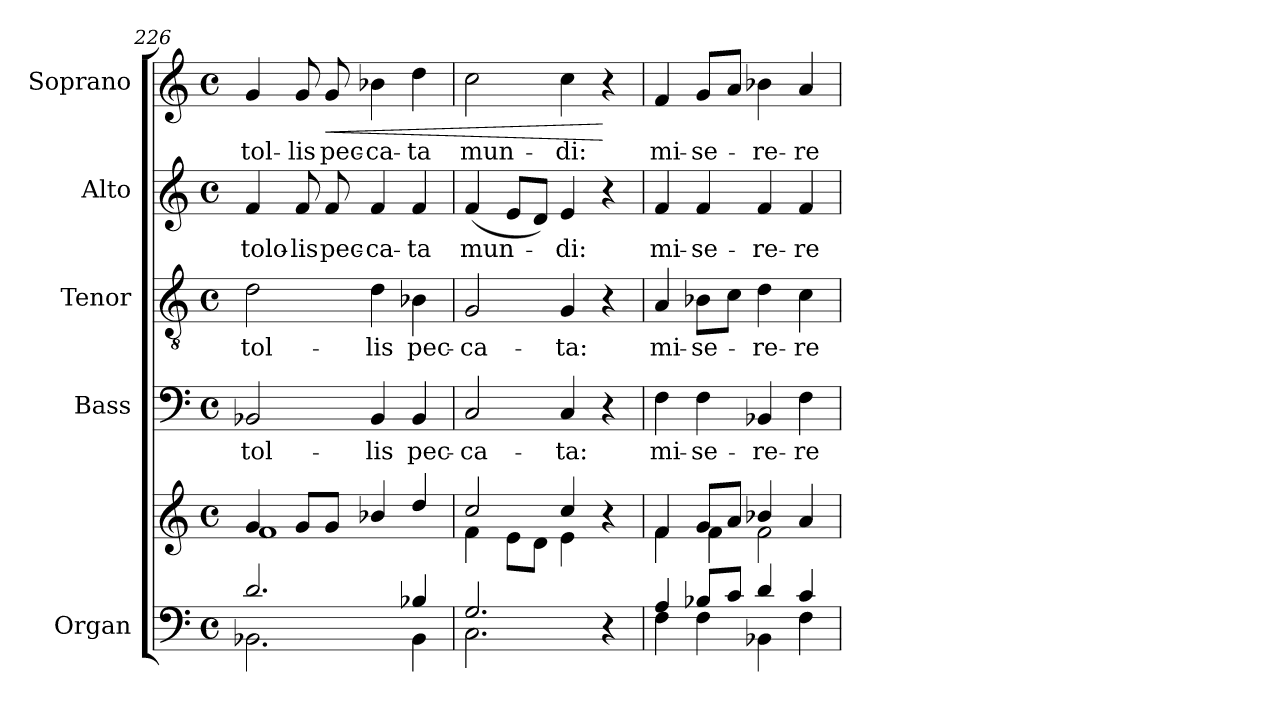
**kern	**kern	**kern	**text	**kern	**text	**kern	**text	**kern	**text	**dynam
*part5	*part5	*part4	*part4	*part3	*part3	*part2	*part2	*part1	*part1	*part1
*staff6	*staff5	*staff4	*staff4	*staff3	*staff3	*staff2	*staff2	*staff1	*staff1	*staff1
*I"Organ	*	*I"Bass	*	*I"Tenor	*	*I"Alto	*	*I"Soprano	*	*
*I'Org.	*	*I'B.	*	*I'T.	*	*I'A.	*	*I'S.	*	*
*clefF4	*clefG2	*clefF4	*	*clefGv2	*	*clefG2	*	*clefG2	*	*
*k[]	*k[]	*k[]	*	*k[]	*	*k[]	*	*k[]	*	*
*C:	*C:	*C:	*	*C:	*	*C:	*	*C:	*	*
*M4/4	*M4/4	*M4/4	*	*M4/4	*	*M4/4	*	*M4/4	*	*
*met(c)	*met(c)	*met(c)	*	*met(c)	*	*met(c)	*	*met(c)	*	*
=226	=226	=226	=226	=226	=226	=226	=226	=226	=226	=226
*^	*^	*	*	*	*	*	*	*	*	*
!	!	!	!	!	!LO:LY:b	!	!LO:LY:b	!	!LO:LY:b	!	!LO:LY:b	!
2.d/	2.BB-X\	4g/	1f	2BB-X/	tol-	2d\	tol-	4f/	tolo-	4g/	tol-	.
!	!	!	!	!	!	!	!	!	!LO:LY:b	!	!LO:LY:b	!
.	.	8g/L	.	.	.	.	.	8f/	-lis	8g/	-lis	.
!	!	!	!	!	!	!	!	!	!LO:LY:b	!	!LO:LY:b	!LO:HP:b
.	.	8g/J	.	.	.	.	.	8f/	pec-	8g/	pec-	<
!	!	!	!	!	!LO:LY:b	!	!LO:LY:b	!	!LO:LY:b	!	!LO:LY:b	!
.	.	4b-X/	.	4BB-/	-lis	4d\	-lis	4f/	-ca-	4b-X\	-ca-	.
!	!	!	!	!	!LO:LY:b	!	!LO:LY:b	!	!LO:LY:b	!	!LO:LY:b	!
4B-X/	4BB-\	4dd/	.	4BB-/	pec-	4B-X\	pec-	4f/	-ta	4dd\	-ta	.
=227	=227	=227	=227	=227	=227	=227	=227	=227	=227	=227	=227	=227
!	!	!	!	!	!LO:LY:b	!	!LO:LY:b	!	!LO:LY:b	!	!LO:LY:b	!
2.G/	2.C\	2cc/	4f\	2C/	-ca-	2G/	-ca-	(<4f/	mun-	2cc\	mun-	.
.	.	.	8e\L	.	.	.	.	8e/L	.	.	.	.
.	.	.	8d\J	.	.	.	.	8d/J)	.	.	.	.
!	!	!	!	!	!LO:LY:b	!	!LO:LY:b	!	!LO:LY:b	!	!LO:LY:b	!
.	.	4cc/	4e\	4C/	-ta:	4G/	-ta:	4e/	-di:	4cc\	-di:	.
4r	4ryy	4r	4ryy	4r	.	4r	.	4r	.	4r	.	[
=228	=228	=228	=228	=228	=228	=228	=228	=228	=228	=228	=228	=228
!	!	!	!	!	!LO:LY:b	!	!LO:LY:b	!	!LO:LY:b	!	!LO:LY:b	!
4A/	4F\	4f/	4f\	4F\	mi-	4A/	mi-	4f/	mi-	4f/	mi-	.
!	!	!	!	!	!LO:LY:b	!	!LO:LY:b	!	!LO:LY:b	!	!LO:LY:b	!
8B-X/L	4F\	8g/L	4f\	4F\	-se-	8B-X\L	-se-	4f/	-se-	8g/L	-se-	.
8c/J	.	8a/J	.	.	.	8c\J	.	.	.	8a/J	.	.
!	!	!	!	!	!LO:LY:b	!	!LO:LY:b	!	!LO:LY:b	!	!LO:LY:b	!
4d/	4BB-X\	4b-X/	2f\	4BB-X/	-re-	4d\	-re-	4f/	-re-	4b-X\	-re-	.
!	!	!	!	!	!LO:LY:b	!	!LO:LY:b	!	!LO:LY:b	!	!LO:LY:b	!
4c/	4F\	4a/	.	4F\	-re	4c\	-re	4f/	-re	4a/	-re	.
*v	*v	*	*	*	*	*	*	*	*	*	*	*
*	*v	*v	*	*	*	*	*	*	*	*	*
=	=	=	=	=	=	=	=	=	=	=
*-	*-	*-	*-	*-	*-	*-	*-	*-	*-	*-
